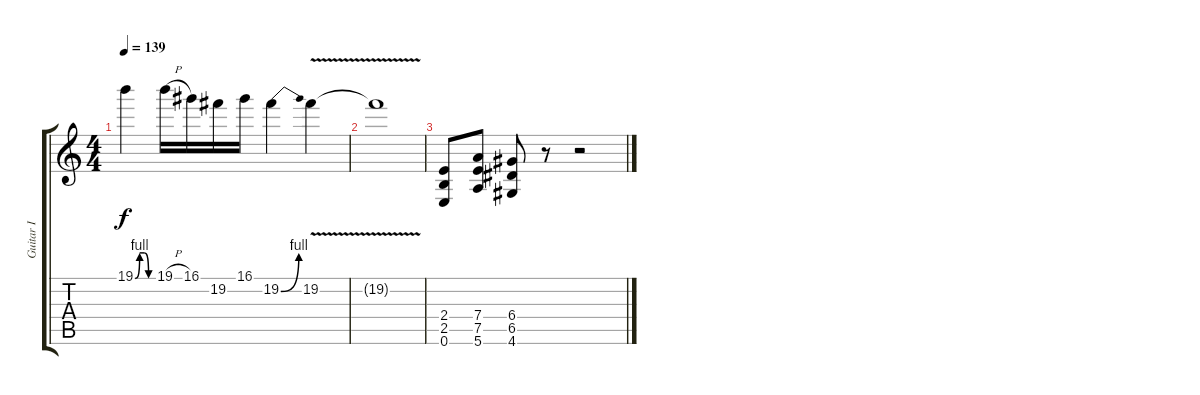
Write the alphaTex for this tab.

\track ("Guitar I" "Guitar I") {instrument overdrivenguitar}
\staff {score tabs}
\tuning (E4 B3 G3 D3 A2 E2) {hide}
\ts (4 4)
\tempo 139
\clef g2
\ks c
19.1{be (custom 0 0 15 4 30 4 45 0 60 0)}.4{dy f} 19.1{h}.16 16.1.16 19.2.16 16.1.16 19.2{be (bend 0 0 60 4)}.4 19.2{v}.4 |
19.2{t}.1 |
(2.4 2.5 0.6).8 (7.4 7.5 5.6).8 (6.4 6.5 4.6).8 r.8 r.2
